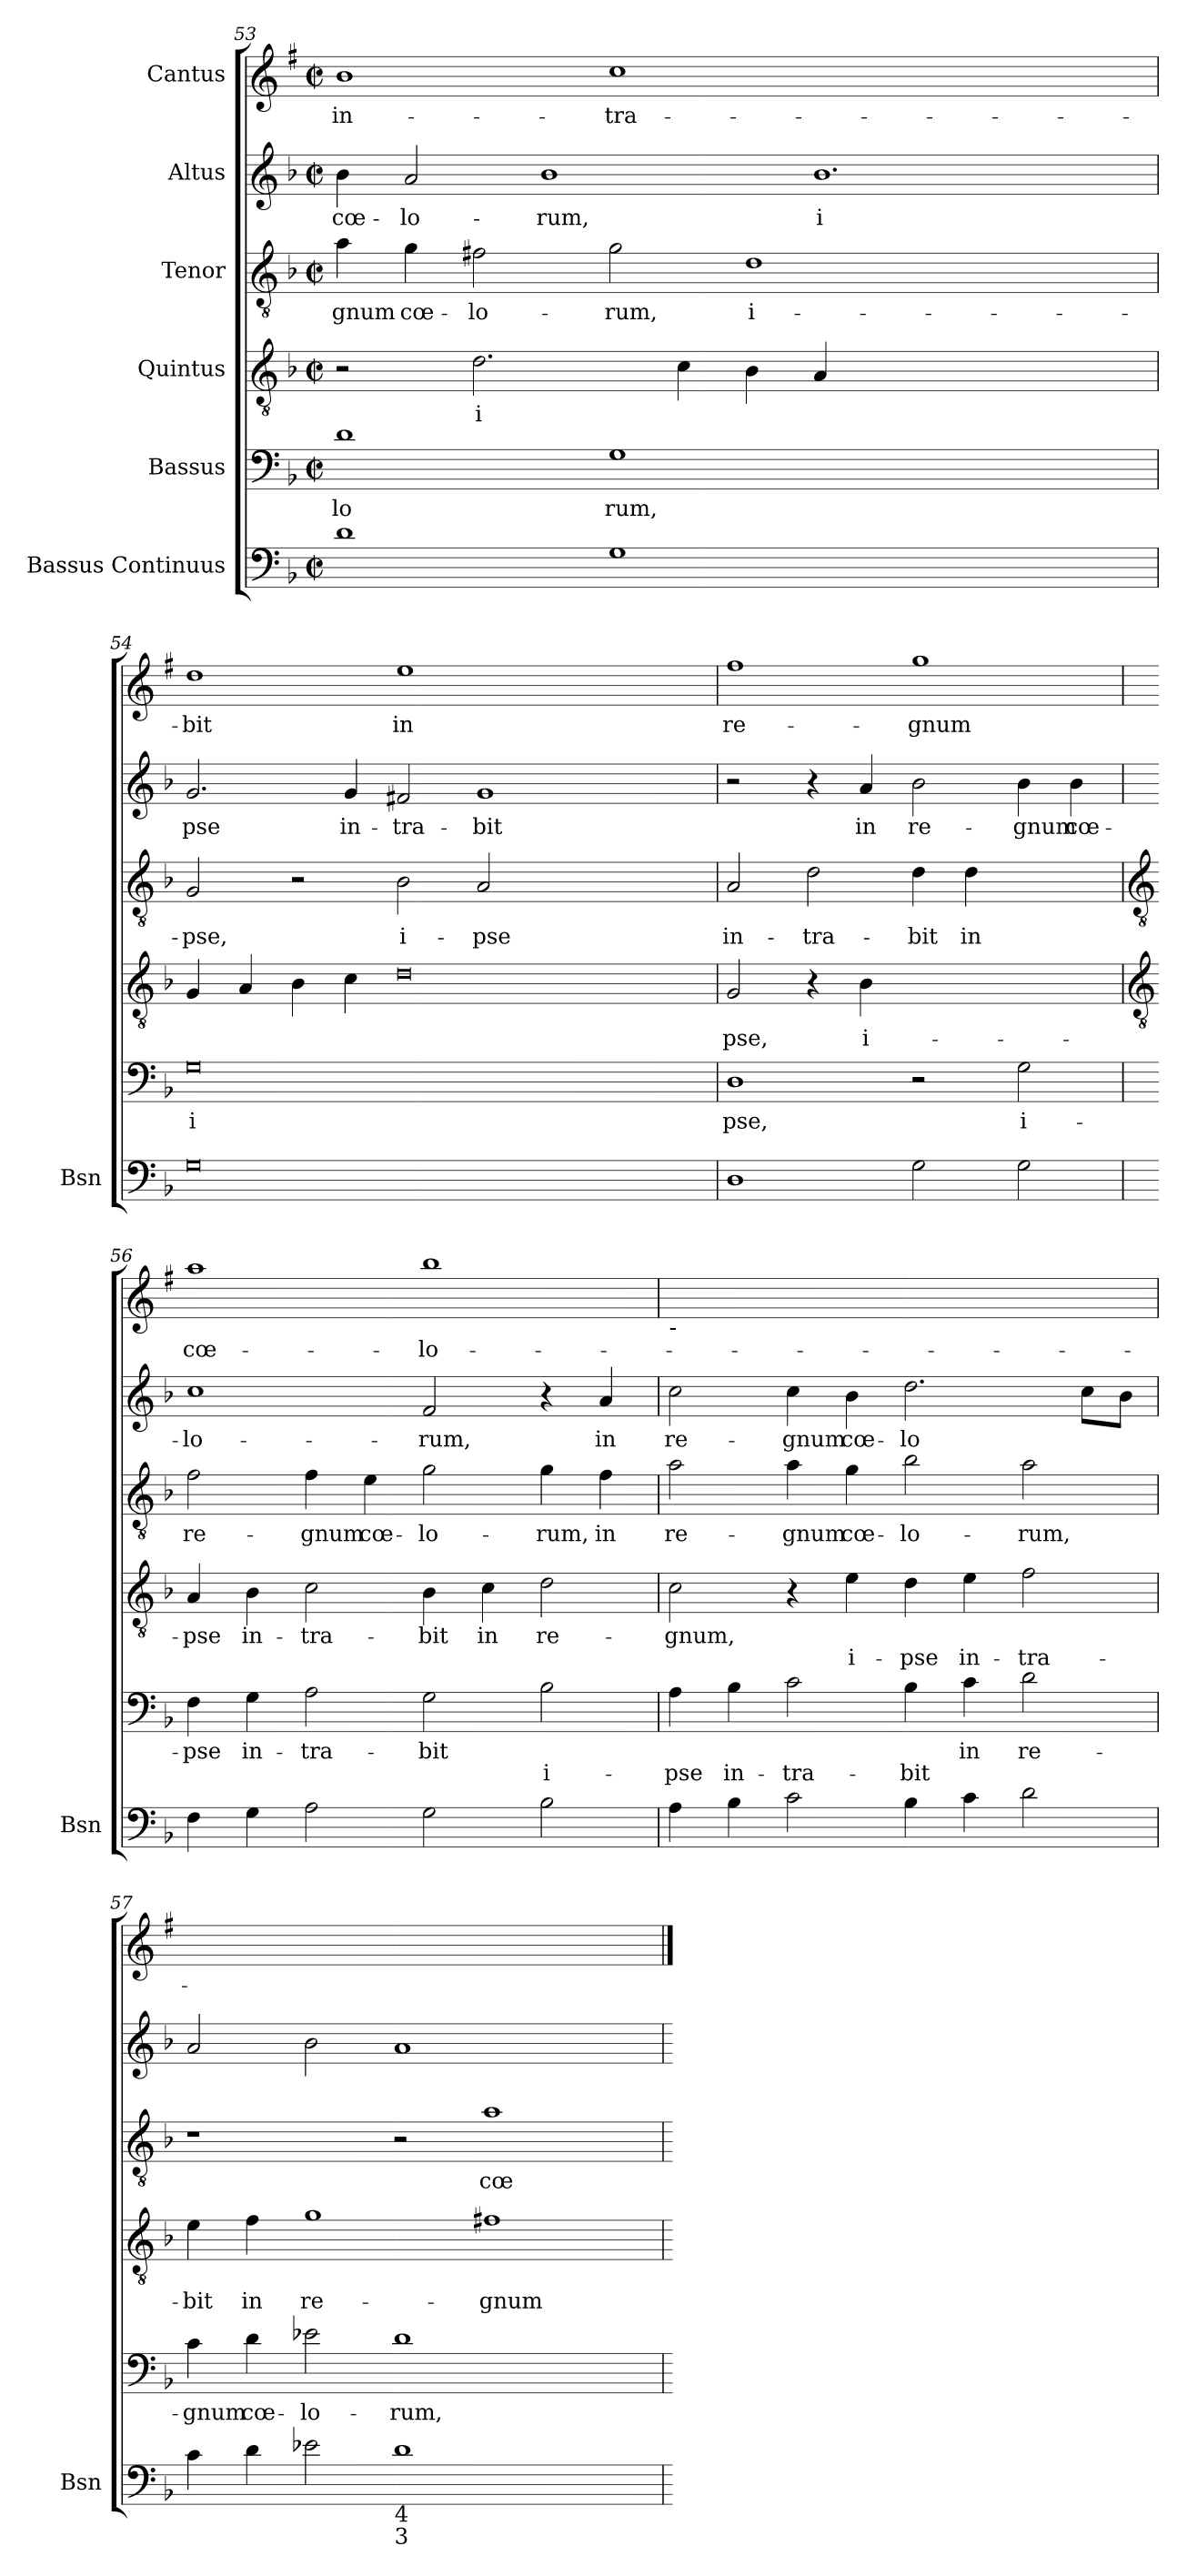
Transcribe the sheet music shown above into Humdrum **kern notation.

**kern	**kern	**text	**text	**kern	**text	**text	**kern	**text	**kern	**text	**kern	**text
*part6	*part5	*part5	*part5	*part4	*part4	*part4	*part3	*part3	*part2	*part2	*part1	*part1
*staff6	*staff5	*staff5	*staff5	*staff4	*staff4	*staff4	*staff3	*staff3	*staff2	*staff2	*staff1	*staff1
*I"Bassus Continuus	*I"Bassus	*	*	*I"Quintus	*	*	*I"Tenor	*	*I"Altus	*	*I"Cantus	*
*I'Bsn	*	*	*	*	*	*	*	*	*	*	*	*
*clefF4	*clefF4	*	*	*clefGv2	*	*	*clefGv2	*	*clefG2	*	*clefG2	*
*	*	*	*	*	*	*	*	*	*	*	*ITrd1c2	*
*k[b-]	*k[b-]	*	*	*k[b-]	*	*	*k[b-]	*	*k[b-]	*	*k[b-]	*
*F:	*F:	*	*	*F:	*	*	*F:	*	*F:	*	*F:	*
*M4/2	*M4/2	*	*	*M4/2	*	*	*M4/2	*	*M4/2	*	*M4/2	*
*met(c|)	*met(c|)	*	*	*met(c|)	*	*	*met(c|)	*	*met(c|)	*	*met(c|)	*
=53A	=53A	=53A	=53A	=53A	=53A	=53A	=53A	=53A	=53A	=53A	=53A	=53A
!	!	!LO:LY:b	!	!	!	!	!	!LO:LY:b	!	!LO:LY:b	!	!LO:LY:b
1d	1d	lo	.	2r	.	.	4a	-gnum	4b-	cœ-	1a	in-
!	!	!	!	!	!	!	!	!LO:LY:b	!	!LO:LY:b	!	!
.	.	.	.	.	.	.	4g	cœ-	2a	-lo-	.	.
!	!	!	!	!	!LO:LY:b	!	!	!LO:LY:b	!	!	!	!
.	.	.	.	2.d	i	.	2f#X	-lo-	.	.	.	.
!	!	!	!	!	!	!	!	!	!	!LO:LY:b	!	!
.	.	.	.	.	.	.	.	.	1b-	-rum,	.	.
!	!	!LO:LY:b	!	!	!	!	!	!LO:LY:b	!	!	!	!LO:LY:b
1G	1G	rum,	.	.	.	.	2g	-rum,	.	.	1b-	-tra-
.	.	.	.	4c	.	.	.	.	.	.	.	.
!	!	!	!	!	!	!	!	!LO:LY:b	!	!	!	!
.	.	.	.	4B-	.	.	1d	i-	.	.	.	.
!	!	!	!	!	!	!	!	!	!	!LO:LY:b	!	!
.	.	.	.	4A	.	.	.	.	1.b-	i	.	.
1ryy	1ryy	.	.	1ryy	.	.	.	.	.	.	1ryy	.
.	.	.	.	.	.	.	2.ryy	.	.	.	.	.
4ryy	4ryy	.	.	4ryy	.	.	.	.	.	.	4ryy	.
!!LO:LB:g=z
=54	=54	=54	=54	=54	=54	=54	=54	=54	=54	=54	=54	=54
!	!	!LO:LY:b	!	!	!	!	!	!LO:LY:b	!	!LO:LY:b	!	!LO:LY:b
0G	0G	i	.	4G	.	.	2G	-pse,	2.g	pse	1cc	-bit
.	.	.	.	4A	.	.	.	.	.	.	.	.
.	.	.	.	4B-	.	.	2r	.	.	.	.	.
!	!	!	!	!	!	!	!	!	!	!LO:LY:b	!	!
.	.	.	.	4c	.	.	.	.	4g	in-	.	.
!	!	!	!	!	!	!	!	!LO:LY:b	!	!LO:LY:b	!	!LO:LY:b
.	.	.	.	0d	.	.	2B-	i-	2f#X	-tra-	1dd	in
!	!	!	!	!	!	!	!	!LO:LY:b	!	!LO:LY:b	!	!
.	.	.	.	.	.	.	2A	-pse	1g	-bit	.	.
1ryy	1ryy	.	.	.	.	.	1ryy	.	.	.	1ryy	.
.	.	.	.	.	.	.	.	.	2ryy	.	.	.
!!LO:LB:g=z
=55	=55	=55	=55	=55	=55	=55	=55	=55	=55	=55	=55	=55
!	!	!LO:LY:b	!	!	!LO:LY:b	!	!	!LO:LY:b	!	!	!	!LO:LY:b
1D	1D	pse,	.	2G	pse,	.	2A	in-	2r	.	1ee	re-
!	!	!	!	!	!	!	!	!LO:LY:b	!	!	!	!
.	.	.	.	4r	.	.	2d	-tra-	4r	.	.	.
!	!	!	!	!	!LO:LY:b	!	!	!	!	!LO:LY:b	!	!
.	.	.	.	4B-	i-	.	.	.	4a	in	.	.
!	!	!	!	!	!	!	!	!LO:LY:b	!	!LO:LY:b	!	!LO:LY:b
2G	2r	.	.	1ryy	.	.	4d	-bit	2b-	re-	1ff	-gnum
!	!	!	!	!	!	!	!	!LO:LY:b	!	!	!	!
.	.	.	.	.	.	.	4d	in	.	.	.	.
!	!	!LO:LY:b	!	!	!	!	!	!	!	!LO:LY:b	!	!
2G	2G	i-	.	.	.	.	2ryy	.	4b-	-gnum	.	.
!	!	!	!	!	!	!	!	!	!	!LO:LY:b	!	!
.	.	.	.	.	.	.	.	.	4b-	cœ-	.	.
!!LO:LB:g=z
=56	=56	=56	=56	=56	=56	=56	=56	=56	=56	=56	=56	=56
*	*	*	*	*clefGv2	*	*	*clefGv2	*	*	*	*	*
!	!	!LO:LY:b	!	!	!LO:LY:b	!	!	!LO:LY:b	!	!LO:LY:b	!	!LO:LY:b
4F	4F	-pse	.	4A	-pse	.	2f	re-	1cc	-lo-	1gg	cœ-
!	!	!LO:LY:b	!	!	!LO:LY:b	!	!	!	!	!	!	!
4G	4G	in-	.	4B-	in-	.	.	.	.	.	.	.
!	!	!LO:LY:b	!	!	!LO:LY:b	!	!	!LO:LY:b	!	!	!	!
2A	2A	-tra-	.	2c	-tra-	.	4f	-gnum	.	.	.	.
!	!	!	!	!	!	!	!	!LO:LY:b	!	!	!	!
.	.	.	.	.	.	.	4e	cœ-	.	.	.	.
!	!	!LO:LY:b	!	!	!LO:LY:b	!	!	!LO:LY:b	!	!LO:LY:b	!	!LO:LY:b
2G	2G	-bit	.	4B-	-bit	.	2g	-lo-	2f	-rum,	1aa	-lo-
!	!	!	!	!	!LO:LY:b	!	!	!	!	!	!	!
.	.	.	.	4c	in	.	.	.	.	.	.	.
!	!	!	!LO:LY:b	!	!LO:LY:b	!	!	!LO:LY:b	!	!	!	!
2B-	2B-	.	i-	2d	re-	.	4g	-rum,	4r	.	.	.
!	!	!	!	!	!	!	!	!LO:LY:b	!	!LO:LY:b	!	!
.	.	.	.	.	.	.	4f	in	4a	in	.	.
=56A	=56A	=56A	=56A	=56A	=56A	=56A	=56A	=56A	=56A	=56A	=56A	=56A
!	!	!	!	!	!	!	!	!	!	!	!LO:TX:b:t=-	!
!	!	!	!LO:LY:b	!	!LO:LY:b	!	!	!LO:LY:b	!	!LO:LY:b	!	!LO:LY:b
4A	4A	.	-pse	2c	-gnum,	.	2a	re-	2cc	re-	[0ddyy	-rum.
!	!	!	!LO:LY:b	!	!	!	!	!	!	!	!	!
4B-	4B-	.	in-	.	.	.	.	.	.	.	.	.
!	!	!	!LO:LY:b	!	!	!	!	!LO:LY:b	!	!LO:LY:b	!	!
2c	2c	.	-tra-	4r	.	.	4a	-gnum	4cc	-gnum	.	.
!	!	!	!	!	!	!LO:LY:b	!	!LO:LY:b	!	!LO:LY:b	!	!
.	.	.	.	4e	.	i-	4g	cœ-	4b-	cœ-	.	.
!	!	!	!LO:LY:b	!	!	!LO:LY:b	!	!LO:LY:b	!	!LO:LY:b	!	!
4B-	4B-	.	-bit	4d	.	-pse	2b-	-lo-	2.dd	-lo	.	.
!	!	!LO:LY:b	!	!	!	!LO:LY:b	!	!	!	!	!	!
4c	4c	in	.	4e	.	in-	.	.	.	.	.	.
!	!	!LO:LY:b	!	!	!	!LO:LY:b	!	!LO:LY:b	!	!	!	!
2d	2d	re-	.	2f	.	-tra-	2a	-rum,	.	.	.	.
.	.	.	.	.	.	.	.	.	8ccL	.	.	.
.	.	.	.	.	.	.	.	.	8b-J	.	.	.
=57A	=57A	=57A	=57A	=57A	=57A	=57A	=57A	=57A	=57A	=57A	=57A	=57A
!	!	!LO:LY:b	!	!	!	!LO:LY:b	!	!	!	!	!	!
4c	4c	-gnum	.	4e	.	-bit	1r	.	2a	.	0ddyy]	.
!	!	!LO:LY:b	!	!	!	!LO:LY:b	!	!	!	!	!	!
4d	4d	cœ-	.	4f	.	in	.	.	.	.	.	.
!	!	!LO:LY:b	!	!	!	!LO:LY:b	!	!	!	!	!	!
2e-X	2e-X	-lo-	.	1g	.	re-	.	.	2b-	.	.	.
!LO:TX:b:t=4	!	!	!	!	!	!	!	!	!	!	!	!
!LO:TX:b:t=3	!	!	!	!	!	!	!	!	!	!	!	!
!	!	!LO:LY:b	!	!	!	!	!	!	!	!	!	!
1d	1d	-rum,	.	.	.	.	2r	.	1a	.	.	.
!	!	!	!	!	!	!LO:LY:b	!	!LO:LY:b	!	!	!	!
.	.	.	.	1f#X	.	-gnum	1a	cœ-	.	.	.	.
2ryy	2ryy	.	.	.	.	.	.	.	2ryy	.	2ryy	.
=	=	==	==	=	==	==	=	==	=	==	==	==
*-	*-	*-	*-	*-	*-	*-	*-	*-	*-	*-	*-	*-
